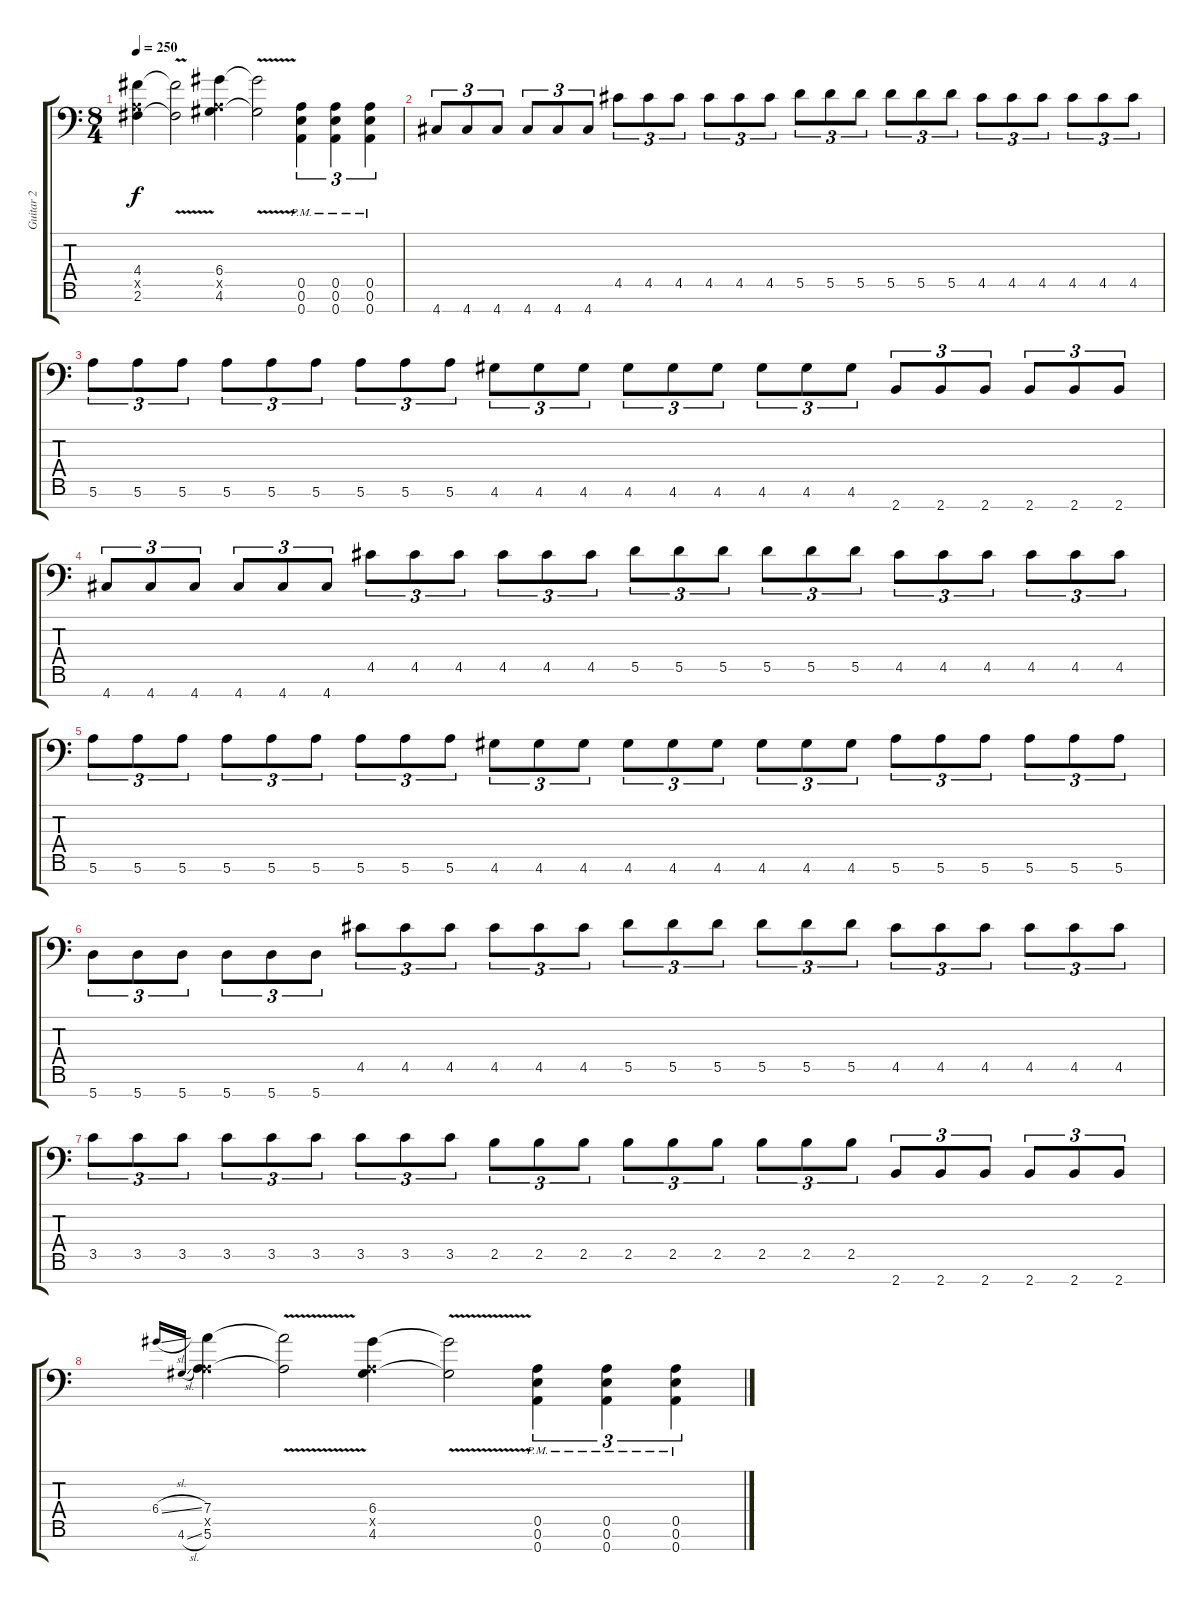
\track ("Guitar 2" "Guitar 2") {instrument distortionguitar}
\staff {score tabs}
\tuning (E4 B3 G3 D3 A2 E2 A1) {hide}
\ts (8 4)
\tempo 250
\clef f4
\ks c
(4.4 0.5{x} 2.6).4{dy f} (4.4{v t} 2.6{v t}).2 (6.4 0.5{x} 4.6).4 (6.4{v t} 4.6{v t}).2 (0.5{pm} 0.6{pm} 0.7{pm}).4{tu (3 2)} (0.5{pm} 0.6{pm} 0.7{pm}).4{tu (3 2)} (0.5{pm} 0.6{pm} 0.7{pm}).4{tu (3 2)} |
4.7.8{tu (3 2)} 4.7.8{tu (3 2)} 4.7.8{tu (3 2)} 4.7.8{tu (3 2)} 4.7.8{tu (3 2)} 4.7.8{tu (3 2)} 4.5.8{tu (3 2)} 4.5.8{tu (3 2)} 4.5.8{tu (3 2)} 4.5.8{tu (3 2)} 4.5.8{tu (3 2)} 4.5.8{tu (3 2)} 5.5.8{tu (3 2)} 5.5.8{tu (3 2)} 5.5.8{tu (3 2)} 5.5.8{tu (3 2)} 5.5.8{tu (3 2)} 5.5.8{tu (3 2)} 4.5.8{tu (3 2)} 4.5.8{tu (3 2)} 4.5.8{tu (3 2)} 4.5.8{tu (3 2)} 4.5.8{tu (3 2)} 4.5.8{tu (3 2)} |
5.6.8{tu (3 2)} 5.6.8{tu (3 2)} 5.6.8{tu (3 2)} 5.6.8{tu (3 2)} 5.6.8{tu (3 2)} 5.6.8{tu (3 2)} 5.6.8{tu (3 2)} 5.6.8{tu (3 2)} 5.6.8{tu (3 2)} 4.6.8{tu (3 2)} 4.6.8{tu (3 2)} 4.6.8{tu (3 2)} 4.6.8{tu (3 2)} 4.6.8{tu (3 2)} 4.6.8{tu (3 2)} 4.6.8{tu (3 2)} 4.6.8{tu (3 2)} 4.6.8{tu (3 2)} 2.7.8{tu (3 2)} 2.7.8{tu (3 2)} 2.7.8{tu (3 2)} 2.7.8{tu (3 2)} 2.7.8{tu (3 2)} 2.7.8{tu (3 2)} |
4.7.8{tu (3 2)} 4.7.8{tu (3 2)} 4.7.8{tu (3 2)} 4.7.8{tu (3 2)} 4.7.8{tu (3 2)} 4.7.8{tu (3 2)} 4.5.8{tu (3 2)} 4.5.8{tu (3 2)} 4.5.8{tu (3 2)} 4.5.8{tu (3 2)} 4.5.8{tu (3 2)} 4.5.8{tu (3 2)} 5.5.8{tu (3 2)} 5.5.8{tu (3 2)} 5.5.8{tu (3 2)} 5.5.8{tu (3 2)} 5.5.8{tu (3 2)} 5.5.8{tu (3 2)} 4.5.8{tu (3 2)} 4.5.8{tu (3 2)} 4.5.8{tu (3 2)} 4.5.8{tu (3 2)} 4.5.8{tu (3 2)} 4.5.8{tu (3 2)} |
5.6.8{tu (3 2)} 5.6.8{tu (3 2)} 5.6.8{tu (3 2)} 5.6.8{tu (3 2)} 5.6.8{tu (3 2)} 5.6.8{tu (3 2)} 5.6.8{tu (3 2)} 5.6.8{tu (3 2)} 5.6.8{tu (3 2)} 4.6.8{tu (3 2)} 4.6.8{tu (3 2)} 4.6.8{tu (3 2)} 4.6.8{tu (3 2)} 4.6.8{tu (3 2)} 4.6.8{tu (3 2)} 4.6.8{tu (3 2)} 4.6.8{tu (3 2)} 4.6.8{tu (3 2)} 5.6.8{tu (3 2)} 5.6.8{tu (3 2)} 5.6.8{tu (3 2)} 5.6.8{tu (3 2)} 5.6.8{tu (3 2)} 5.6.8{tu (3 2)} |
5.7.8{tu (3 2)} 5.7.8{tu (3 2)} 5.7.8{tu (3 2)} 5.7.8{tu (3 2)} 5.7.8{tu (3 2)} 5.7.8{tu (3 2)} 4.5.8{tu (3 2)} 4.5.8{tu (3 2)} 4.5.8{tu (3 2)} 4.5.8{tu (3 2)} 4.5.8{tu (3 2)} 4.5.8{tu (3 2)} 5.5.8{tu (3 2)} 5.5.8{tu (3 2)} 5.5.8{tu (3 2)} 5.5.8{tu (3 2)} 5.5.8{tu (3 2)} 5.5.8{tu (3 2)} 4.5.8{tu (3 2)} 4.5.8{tu (3 2)} 4.5.8{tu (3 2)} 4.5.8{tu (3 2)} 4.5.8{tu (3 2)} 4.5.8{tu (3 2)} |
3.5.8{tu (3 2)} 3.5.8{tu (3 2)} 3.5.8{tu (3 2)} 3.5.8{tu (3 2)} 3.5.8{tu (3 2)} 3.5.8{tu (3 2)} 3.5.8{tu (3 2)} 3.5.8{tu (3 2)} 3.5.8{tu (3 2)} 2.5.8{tu (3 2)} 2.5.8{tu (3 2)} 2.5.8{tu (3 2)} 2.5.8{tu (3 2)} 2.5.8{tu (3 2)} 2.5.8{tu (3 2)} 2.5.8{tu (3 2)} 2.5.8{tu (3 2)} 2.5.8{tu (3 2)} 2.7.8{tu (3 2)} 2.7.8{tu (3 2)} 2.7.8{tu (3 2)} 2.7.8{tu (3 2)} 2.7.8{tu (3 2)} 2.7.8{tu (3 2)} |
6.4{sl}.16{gr onbeat} 4.6{sl}.16{gr onbeat} (7.4 0.5{x} 5.6).4 (7.4{v t} 5.6{v t}).2 (6.4 0.5{x} 4.6).4 (6.4{v t} 4.6{v t}).2 (0.5{pm} 0.6{pm} 0.7{pm}).4{tu (3 2)} (0.5{pm} 0.6{pm} 0.7{pm}).4{tu (3 2)} (0.5{pm} 0.6{pm} 0.7{pm}).4{tu (3 2)}
